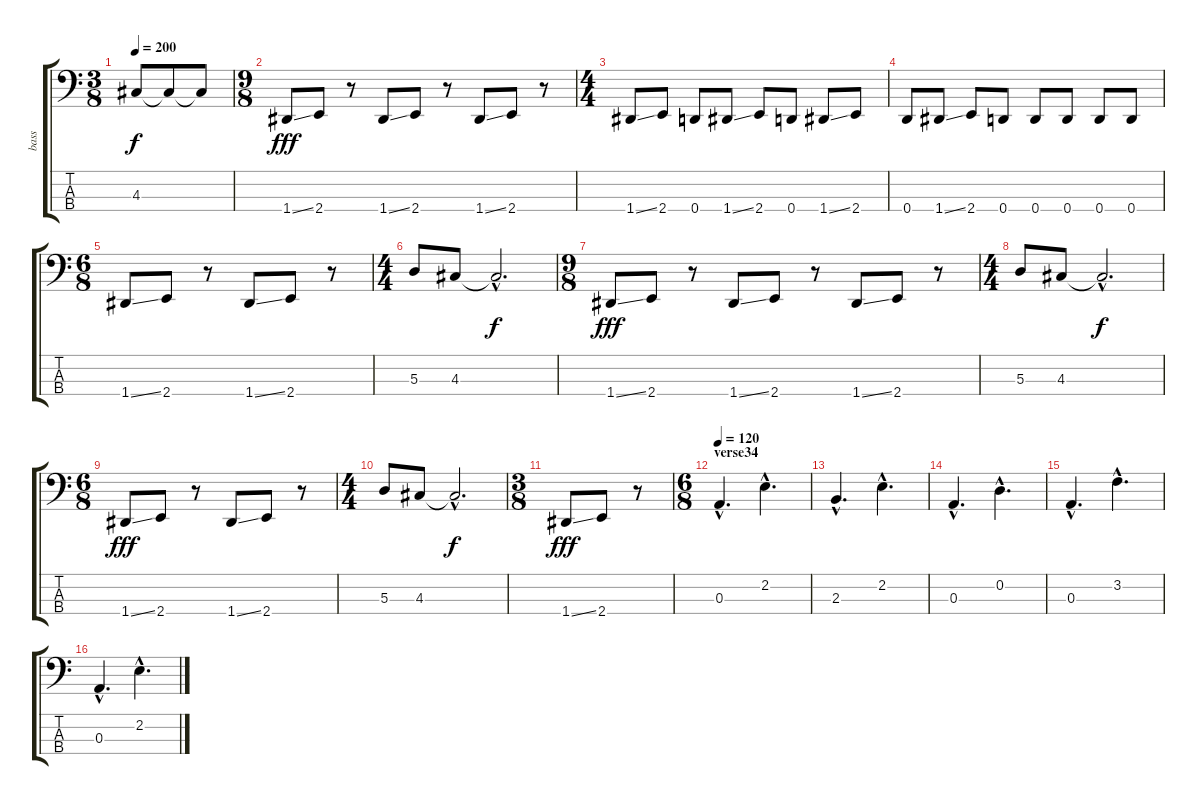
\track ("bass" "bass") {instrument electricbassfinger}
\staff {score tabs}
\tuning (G2 D2 A1 D1) {hide}
\ts (3 8)
\tempo 200
\clef f4
\ks c
4.3{t}.8{dy f} 4.3{t}.8 4.3{t}.8 |
\ts (9 8)
1.4{ss}.8{dy fff} 2.4.8 r.8 1.4{ss}.8 2.4.8 r.8 1.4{ss}.8 2.4.8 r.8 |
\ts (4 4)
1.4{ss}.8 2.4.8 0.4.8 1.4{ss}.8 2.4.8 0.4.8 1.4{ss}.8 2.4.8 |
0.4.8 1.4{ss}.8 2.4.8 0.4.8 0.4.8 0.4.8 0.4.8 0.4.8 |
\ts (6 8)
1.4{ss}.8 2.4.8 r.8 1.4{ss}.8 2.4.8 r.8 |
\ts (4 4)
5.3.8 4.3.8 4.3{hac t}.2{d dy f} |
\ts (9 8)
1.4{ss}.8{dy fff} 2.4.8 r.8 1.4{ss}.8 2.4.8 r.8 1.4{ss}.8 2.4.8 r.8 |
\ts (4 4)
5.3.8 4.3.8 4.3{hac t}.2{d dy f} |
\ts (6 8)
1.4{ss}.8{dy fff} 2.4.8 r.8 1.4{ss}.8 2.4.8 r.8 |
\ts (4 4)
5.3.8 4.3.8 4.3{hac t}.2{d dy f} |
\ts (3 8)
1.4{ss}.8{dy fff} 2.4.8 r.8 |
\ts (6 8)
\section ("" "verse34")
\tempo 120
0.3{hac}.4{d} 2.2{hac}.4{d} |
2.3{hac}.4{d} 2.2{hac}.4{d} |
0.3{hac}.4{d} 0.2{hac}.4{d} |
0.3{hac}.4{d} 3.2{hac}.4{d} |
0.3{hac}.4{d} 2.2{hac}.4{d}
